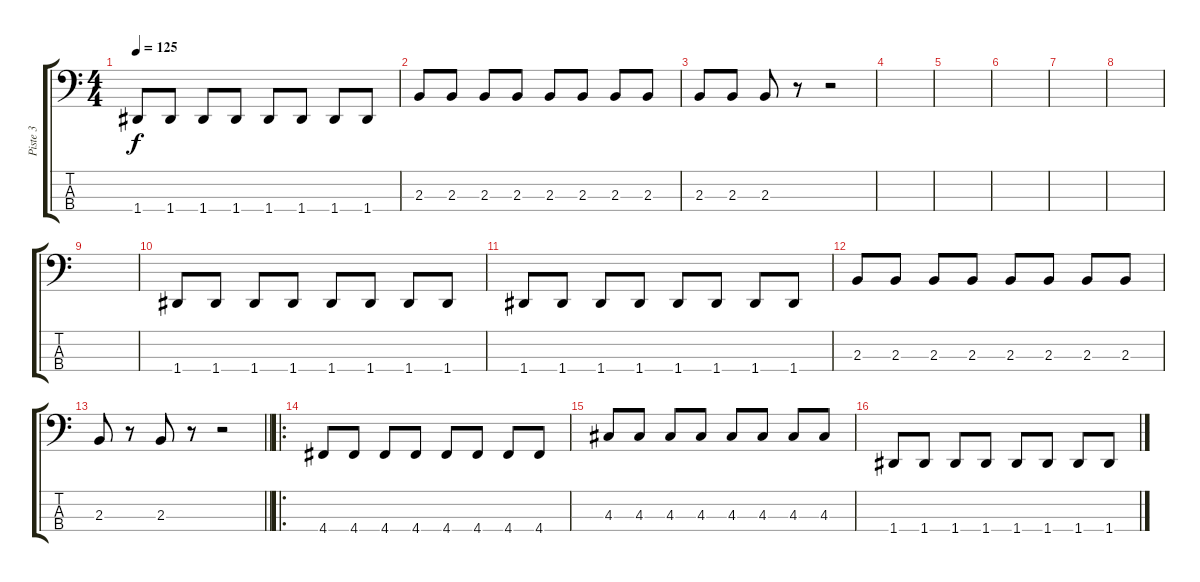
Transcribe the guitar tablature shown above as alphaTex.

\track ("Piste 3" "Piste 3") {instrument electricbassfinger}
\staff {score tabs}
\tuning (G2 D2 A1 D1) {hide}
\ts (4 4)
\tempo 125
\clef f4
\ks c
1.4.8{dy f} 1.4.8 1.4.8 1.4.8 1.4.8 1.4.8 1.4.8 1.4.8 |
2.3.8 2.3.8 2.3.8 2.3.8 2.3.8 2.3.8 2.3.8 2.3.8 |
2.3.8 2.3.8 2.3.8 r.8 r.2 |
|
|
|
|
|
|
1.4.8 1.4.8 1.4.8 1.4.8 1.4.8 1.4.8 1.4.8 1.4.8 |
1.4.8 1.4.8 1.4.8 1.4.8 1.4.8 1.4.8 1.4.8 1.4.8 |
2.3.8 2.3.8 2.3.8 2.3.8 2.3.8 2.3.8 2.3.8 2.3.8 |
\barLineRight lightlight
2.3.8 r.8 2.3.8 r.8 r.2 |
\ro
4.4.8 4.4.8 4.4.8 4.4.8 4.4.8 4.4.8 4.4.8 4.4.8 |
4.3.8 4.3.8 4.3.8 4.3.8 4.3.8 4.3.8 4.3.8 4.3.8 |
1.4.8 1.4.8 1.4.8 1.4.8 1.4.8 1.4.8 1.4.8 1.4.8
